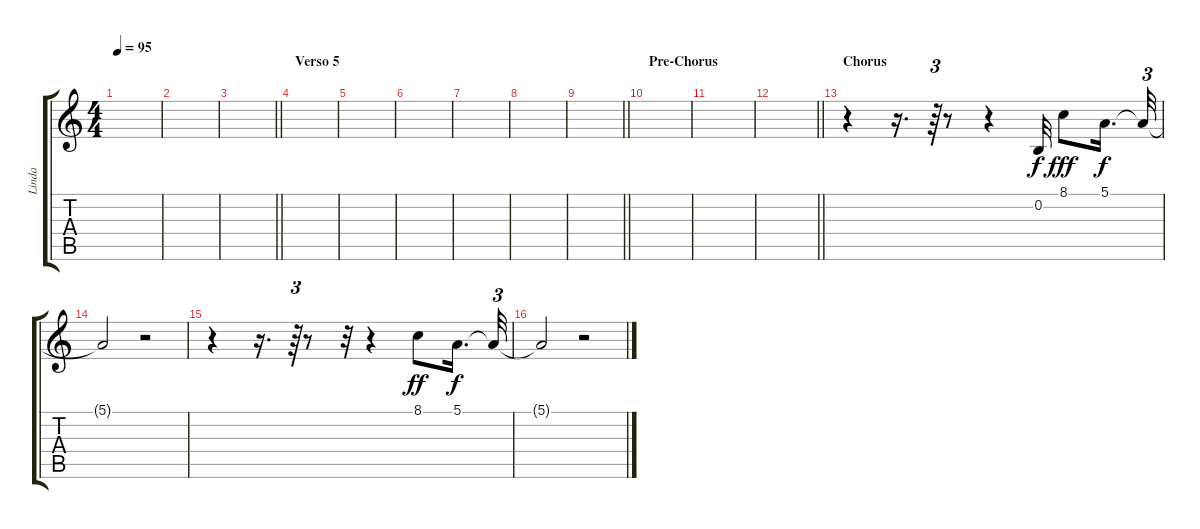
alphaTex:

\track ("Linda" "Linda") {instrument flute}
\staff {score tabs}
\tuning (E4 B3 G3 D3 A2 E2) {hide}
\ts (4 4)
\tempo 95
\clef g2
\ks c
|
|
\barLineRight lightlight
|
\section ("" "Verso 5")
|
|
|
|
|
\barLineRight lightlight
|
\section ("" "Pre-Chorus")
|
|
\barLineRight lightlight
|
\section ("" "Chorus")
r.4 r.16{d} r.64{tu (3 2)} r.8 r.4 0.2.32 8.1.8{dy fff} 5.1.16{d dy f} 5.1{t}.32{tu (3 2)} |
5.1{t}.2 r.2 |
r.4 r.16{d} r.64{tu (3 2)} r.8 r.32 r.4 8.1.8{dy ff} 5.1.16{d dy f} 5.1{t}.32{tu (3 2)} |
5.1{t}.2 r.2
